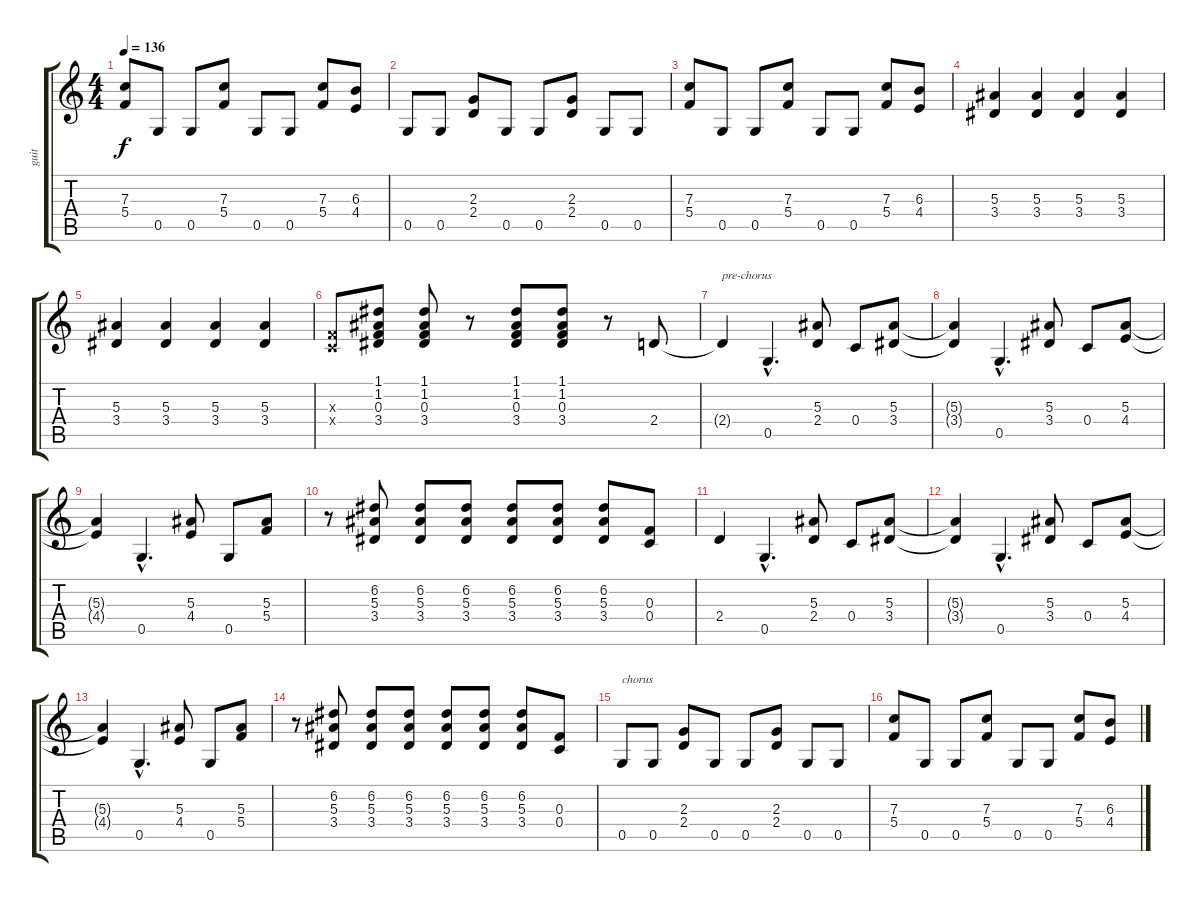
\track ("guit " "guit ") {instrument distortionguitar}
\staff {score tabs}
\tuning (D4 A3 F3 C3 G2 D2) {hide}
\ts (4 4)
\tempo 136
\clef g2
\ks c
(7.3 5.4).8{dy f} 0.5.8 0.5.8 (7.3 5.4).8 0.5.8 0.5.8 (7.3 5.4).8 (6.3 4.4).8 |
0.5.8 0.5.8 (2.3 2.4).8 0.5.8 0.5.8 (2.3 2.4).8 0.5.8 0.5.8 |
(7.3 5.4).8 0.5.8 0.5.8 (7.3 5.4).8 0.5.8 0.5.8 (7.3 5.4).8 (6.3 4.4).8 |
(5.3 3.4).4 (5.3 3.4).4 (5.3 3.4).4 (5.3 3.4).4 |
(5.3 3.4).4 (5.3 3.4).4 (5.3 3.4).4 (5.3 3.4).4 |
(0.3{x} 0.4{x}).8 (1.1 1.2 0.3 3.4).8 (1.1 1.2 0.3 3.4).8 r.8 (1.1 1.2 0.3 3.4).8 (1.1 1.2 0.3 3.4).8 r.8 2.4.8 |
2.4{t}.4{txt "pre-chorus"} 0.5{hac}.4{d} (5.3 2.4).8 0.4.8 (5.3 3.4).8 |
(5.3{t} 3.4{t}).4 0.5{hac}.4{d} (5.3 3.4).8 0.4.8 (5.3 4.4).8 |
(5.3{t} 4.4{t}).4 0.5{hac}.4{d} (5.3 4.4).8 0.5.8 (5.3 5.4).8 |
r.8 (6.2 5.3 3.4).8 (6.2 5.3 3.4).8 (6.2 5.3 3.4).8 (6.2 5.3 3.4).8 (6.2 5.3 3.4).8 (6.2 5.3 3.4).8 (0.3 0.4).8 |
2.4.4 0.5{hac}.4{d} (5.3 2.4).8 0.4.8 (5.3 3.4).8 |
(5.3{t} 3.4{t}).4 0.5{hac}.4{d} (5.3 3.4).8 0.4.8 (5.3 4.4).8 |
(5.3{t} 4.4{t}).4 0.5{hac}.4{d} (5.3 4.4).8 0.5.8 (5.3 5.4).8 |
r.8 (6.2 5.3 3.4).8 (6.2 5.3 3.4).8 (6.2 5.3 3.4).8 (6.2 5.3 3.4).8 (6.2 5.3 3.4).8 (6.2 5.3 3.4).8 (0.3 0.4).8 |
0.5.8{txt "chorus"} 0.5.8 (2.3 2.4).8 0.5.8 0.5.8 (2.3 2.4).8 0.5.8 0.5.8 |
(7.3 5.4).8 0.5.8 0.5.8 (7.3 5.4).8 0.5.8 0.5.8 (7.3 5.4).8 (6.3 4.4).8
